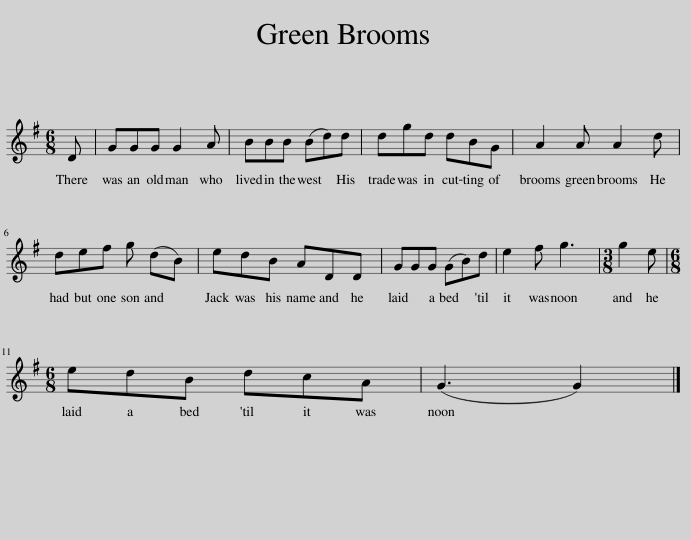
X:1
L:1/8
M:6/8
I:linebreak $
K:G
V:1 treble
V:1
 D | GGG G2 A | BBB (Bd)d | dgd dBG | A2 A A2 d |$ %5
 def g (dB) | edB ADD | GGG (GB)d | e2 f g3 |[M:3/8] g2 e |$ %10
[M:6/8] edB dcA | (G3 G2) |] %12
